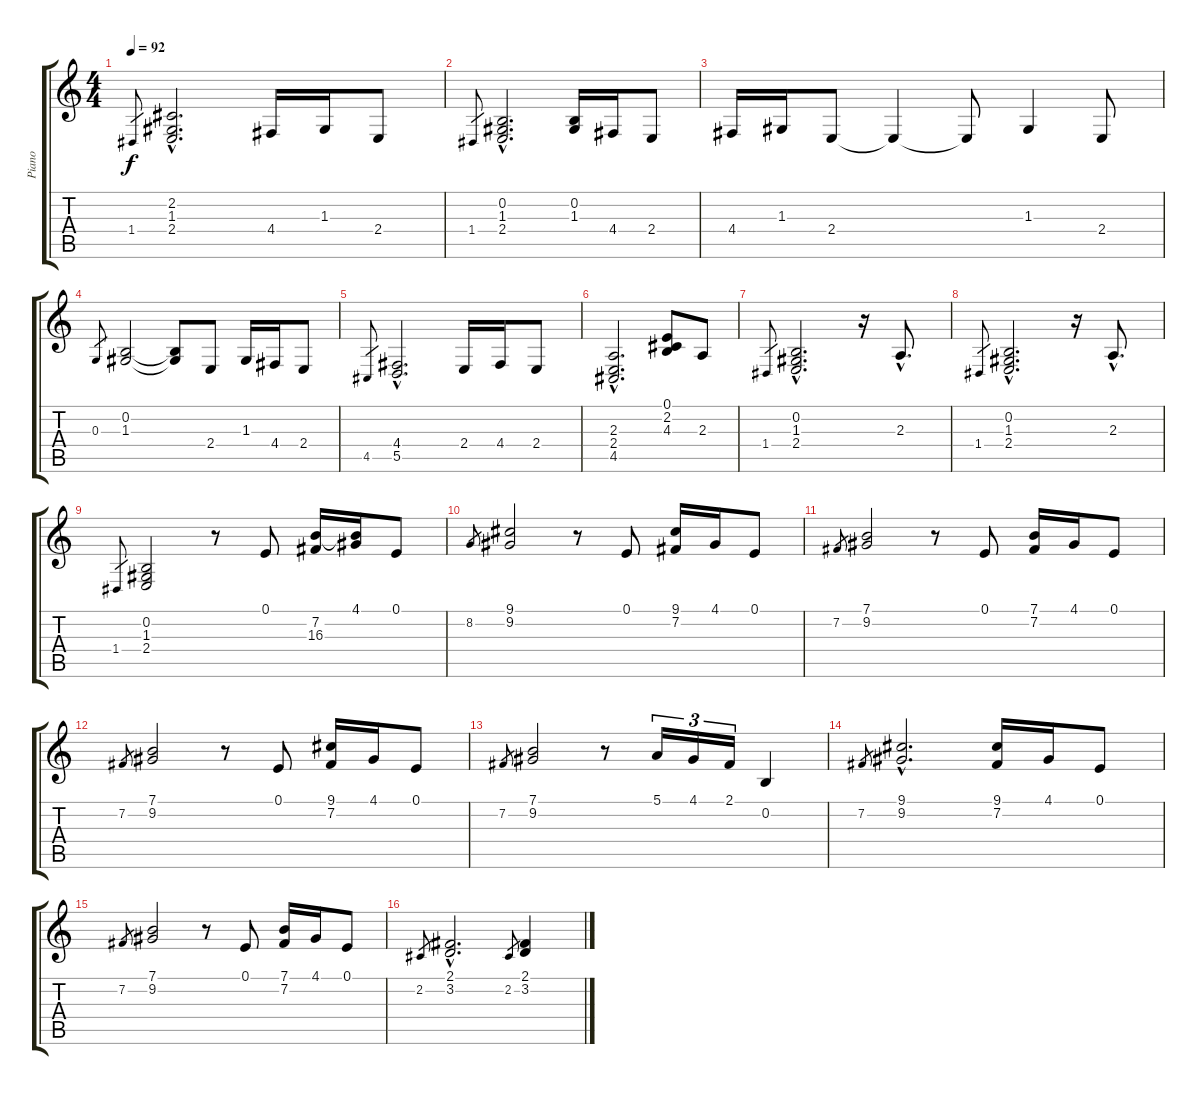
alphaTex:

\track ("Piano" "Piano") {instrument acousticgrandpiano}
\staff {score tabs}
\tuning (E4 B3 G3 D3 A2 E2) {hide}
\ts (4 4)
\tempo 92
\clef g2
\ks c
1.4.8{gr dy f} (2.2{hac} 1.3{hac} 2.4{hac}).2{d} 4.4.16 1.3.16 2.4.8 |
1.4.8{gr} (0.2{hac} 1.3{hac} 2.4{hac}).2{d} (0.2 1.3).16 4.4.16 2.4.8 |
4.4.16 1.3.16 2.4.8 2.4{t}.4 2.4{t}.8 1.3.4 2.4.8 |
0.3.8{gr} (0.2 1.3).2 (0.2{t} 1.3{t}).8 2.4.8 1.3.16 4.4.16 2.4.8 |
4.5.8{gr} (4.4{hac} 5.5{hac}).2{d} 2.4.16 4.4.16 2.4.8 |
(2.3{hac} 2.4{hac} 4.5{hac}).2{d} (0.1 2.2 4.3).8 2.3.8 |
1.4.8{gr} (0.2{hac} 1.3{hac} 2.4{hac}).2{d} r.16 2.3{hac}.8{d} |
1.4.8{gr} (0.2{hac} 1.3{hac} 2.4{hac}).2{d} r.16 2.3{hac}.8{d} |
1.4.8{gr} (0.2 1.3 2.4).2 r.8 0.1.8 (7.2 16.3).16 (4.1 16.3{t}).16 0.1.8 |
8.2.8{gr} (9.1 9.2).2 r.8 0.1.8 (9.1 7.2).16 4.1.16 0.1.8 |
7.2.8{gr} (7.1 9.2).2 r.8 0.1.8 (7.1 7.2).16 4.1.16 0.1.8 |
7.2.8{gr} (7.1 9.2).2 r.8 0.1.8 (9.1 7.2).16 4.1.16 0.1.8 |
7.2.8{gr} (7.1 9.2).2 r.8 5.1.16{tu (3 2)} 4.1.16{tu (3 2)} 2.1.16{tu (3 2)} 0.2.4 |
7.2.8{gr} (9.1{hac} 9.2{hac}).2{d} (9.1 7.2).16 4.1.16 0.1.8 |
7.2.8{gr} (7.1 9.2).2 r.8 0.1.8 (7.1 7.2).16 4.1.16 0.1.8 |
2.2.8{gr} (2.1{hac} 3.2{hac}).2{d} 2.2.8{gr} (2.1 3.2).4
